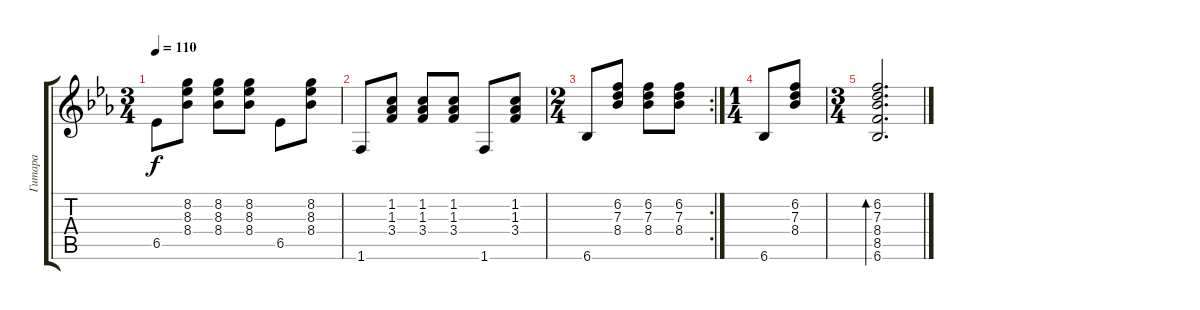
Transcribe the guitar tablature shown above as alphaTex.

\track ("Гитара" "Гитара") {instrument acousticguitarnylon}
\staff {score tabs}
\tuning (E4 B3 G3 D3 A2 E2) {hide}
\ts (3 4)
\tempo 110
\clef g2
\ks eb
6.5.8{dy f} (8.2 8.3 8.4).8 (8.2 8.3 8.4).8 (8.2 8.3 8.4).8 6.5.8 (8.2 8.3 8.4).8 |
1.6.8 (1.2 1.3 3.4).8 (1.2 1.3 3.4).8 (1.2 1.3 3.4).8 1.6.8 (1.2 1.3 3.4).8 |
\rc 2
\ts (2 4)
6.6.8 (6.2 7.3 8.4).8 (6.2 7.3 8.4).8 (6.2 7.3 8.4).8 |
\ts (1 4)
6.6.8 (6.2 7.3 8.4).8 |
\ts (3 4)
(6.2 7.3 8.4 8.5 6.6).2{d bd 240}
